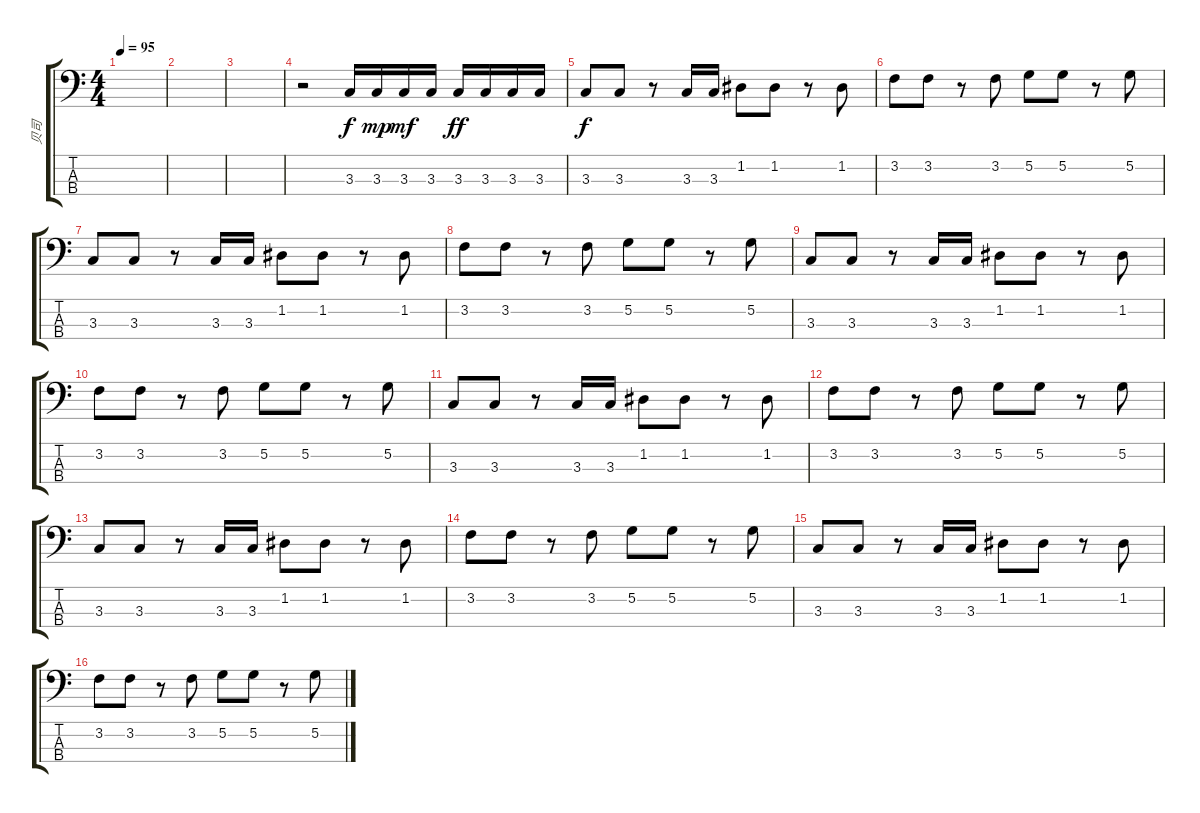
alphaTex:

\track ("贝司" "贝司") {instrument electricbassfinger}
\staff {score tabs}
\tuning (G2 D2 A1 E1) {hide}
\ts (4 4)
\tempo 95
\clef f4
\ks c
|
|
|
r.2 3.3.16 3.3.16{dy mp} 3.3.16{dy mf} 3.3.16 3.3.16{dy ff} 3.3.16 3.3.16 3.3.16 |
3.3.8{dy f} 3.3.8 r.8 3.3.16 3.3.16 1.2.8 1.2.8 r.8 1.2.8 |
3.2.8 3.2.8 r.8 3.2.8 5.2.8 5.2.8 r.8 5.2.8 |
3.3.8 3.3.8 r.8 3.3.16 3.3.16 1.2.8 1.2.8 r.8 1.2.8 |
3.2.8 3.2.8 r.8 3.2.8 5.2.8 5.2.8 r.8 5.2.8 |
3.3.8 3.3.8 r.8 3.3.16 3.3.16 1.2.8 1.2.8 r.8 1.2.8 |
3.2.8 3.2.8 r.8 3.2.8 5.2.8 5.2.8 r.8 5.2.8 |
3.3.8 3.3.8 r.8 3.3.16 3.3.16 1.2.8 1.2.8 r.8 1.2.8 |
3.2.8 3.2.8 r.8 3.2.8 5.2.8 5.2.8 r.8 5.2.8 |
3.3.8 3.3.8 r.8 3.3.16 3.3.16 1.2.8 1.2.8 r.8 1.2.8 |
3.2.8 3.2.8 r.8 3.2.8 5.2.8 5.2.8 r.8 5.2.8 |
3.3.8 3.3.8 r.8 3.3.16 3.3.16 1.2.8 1.2.8 r.8 1.2.8 |
3.2.8 3.2.8 r.8 3.2.8 5.2.8 5.2.8 r.8 5.2.8
